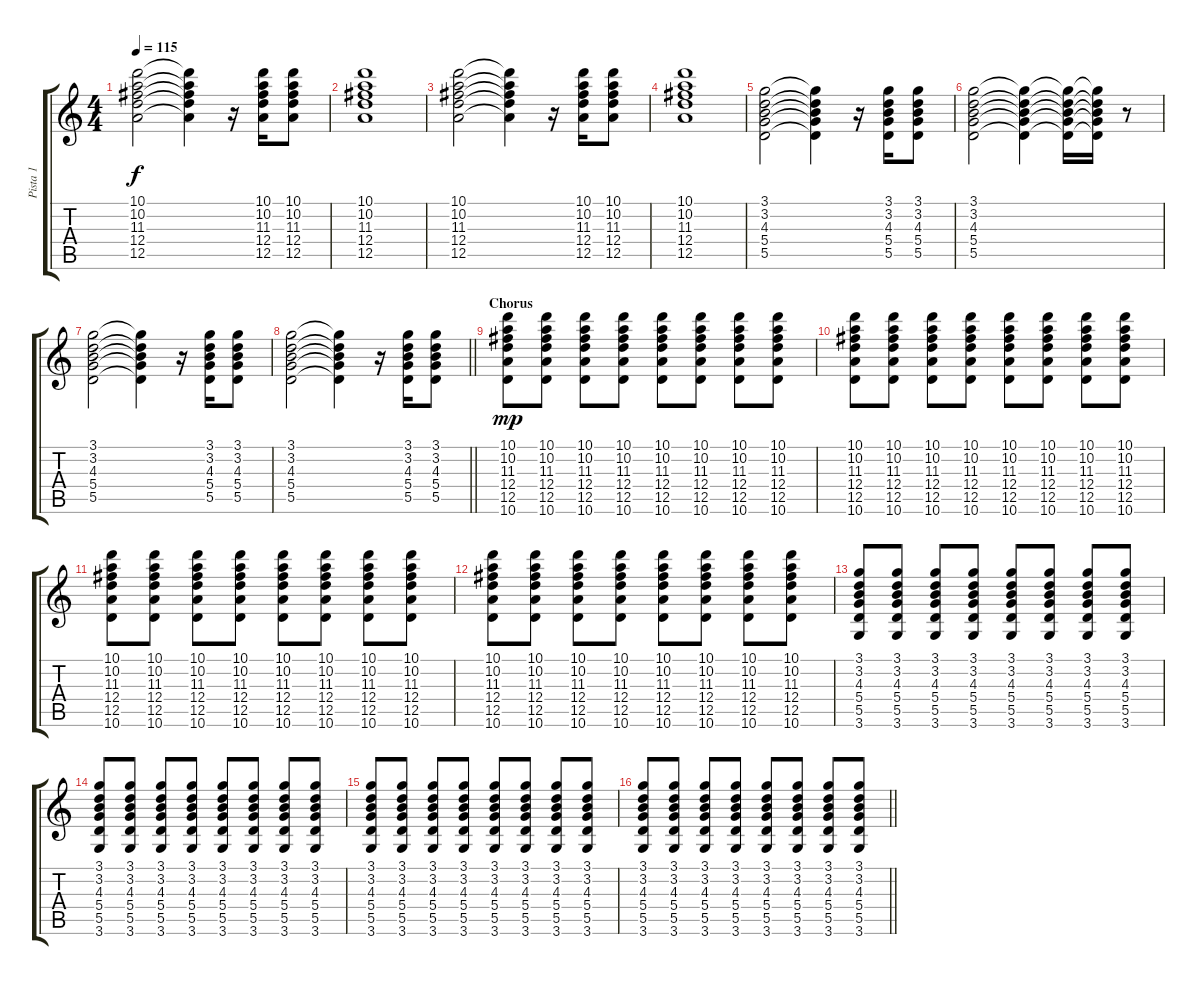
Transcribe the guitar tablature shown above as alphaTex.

\track ("Pista 1" "Pista 1") {instrument electricguitarclean}
\staff {score tabs}
\tuning (E4 B3 G3 D3 A2 E2) {hide}
\ts (4 4)
\tempo 115
\clef g2
\ks c
(10.1 10.2 11.3 12.4 12.5).2{dy f} (10.1{t} 10.2{t} 11.3{t} 12.4{t} 12.5{t}).4 r.16 (10.1 10.2 11.3 12.4 12.5).16 (10.1 10.2 11.3 12.4 12.5).8 |
(10.1 10.2 11.3 12.4 12.5).1 |
(10.1 10.2 11.3 12.4 12.5).2 (10.1{t} 10.2{t} 11.3{t} 12.4{t} 12.5{t}).4 r.16 (10.1 10.2 11.3 12.4 12.5).16 (10.1 10.2 11.3 12.4 12.5).8 |
(10.1 10.2 11.3 12.4 12.5).1 |
(3.1 3.2 4.3 5.4 5.5).2 (3.1{t} 3.2{t} 4.3{t} 5.4{t} 5.5{t}).4 r.16 (3.1 3.2 4.3 5.4 5.5).16 (3.1 3.2 4.3 5.4 5.5).8 |
(3.1 3.2 4.3 5.4 5.5).2 (3.1{t} 3.2{t} 4.3{t} 5.4{t} 5.5{t}).4 (3.1{t} 3.2{t} 4.3{t} 5.4{t} 5.5{t}).16 (3.1{t} 3.2{t} 4.3{t} 5.4{t} 5.5{t}).16 r.8 |
(3.1 3.2 4.3 5.4 5.5).2 (3.1{t} 3.2{t} 4.3{t} 5.4{t} 5.5{t}).4 r.16 (3.1 3.2 4.3 5.4 5.5).16 (3.1 3.2 4.3 5.4 5.5).8 |
\barLineRight lightlight
(3.1 3.2 4.3 5.4 5.5).2 (3.1{t} 3.2{t} 4.3{t} 5.4{t} 5.5{t}).4 r.16 (3.1 3.2 4.3 5.4 5.5).16 (3.1 3.2 4.3 5.4 5.5).8 |
\section ("" "Chorus")
(10.1 10.2 11.3 12.4 12.5 10.6).8{dy mp} (10.1 10.2 11.3 12.4 12.5 10.6).8 (10.1 10.2 11.3 12.4 12.5 10.6).8 (10.1 10.2 11.3 12.4 12.5 10.6).8 (10.1 10.2 11.3 12.4 12.5 10.6).8 (10.1 10.2 11.3 12.4 12.5 10.6).8 (10.1 10.2 11.3 12.4 12.5 10.6).8 (10.1 10.2 11.3 12.4 12.5 10.6).8 |
(10.1 10.2 11.3 12.4 12.5 10.6).8 (10.1 10.2 11.3 12.4 12.5 10.6).8 (10.1 10.2 11.3 12.4 12.5 10.6).8 (10.1 10.2 11.3 12.4 12.5 10.6).8 (10.1 10.2 11.3 12.4 12.5 10.6).8 (10.1 10.2 11.3 12.4 12.5 10.6).8 (10.1 10.2 11.3 12.4 12.5 10.6).8 (10.1 10.2 11.3 12.4 12.5 10.6).8 |
(10.1 10.2 11.3 12.4 12.5 10.6).8 (10.1 10.2 11.3 12.4 12.5 10.6).8 (10.1 10.2 11.3 12.4 12.5 10.6).8 (10.1 10.2 11.3 12.4 12.5 10.6).8 (10.1 10.2 11.3 12.4 12.5 10.6).8 (10.1 10.2 11.3 12.4 12.5 10.6).8 (10.1 10.2 11.3 12.4 12.5 10.6).8 (10.1 10.2 11.3 12.4 12.5 10.6).8 |
(10.1 10.2 11.3 12.4 12.5 10.6).8 (10.1 10.2 11.3 12.4 12.5 10.6).8 (10.1 10.2 11.3 12.4 12.5 10.6).8 (10.1 10.2 11.3 12.4 12.5 10.6).8 (10.1 10.2 11.3 12.4 12.5 10.6).8 (10.1 10.2 11.3 12.4 12.5 10.6).8 (10.1 10.2 11.3 12.4 12.5 10.6).8 (10.1 10.2 11.3 12.4 12.5 10.6).8 |
(3.1 3.2 4.3 5.4 5.5 3.6).8 (3.1 3.2 4.3 5.4 5.5 3.6).8 (3.1 3.2 4.3 5.4 5.5 3.6).8 (3.1 3.2 4.3 5.4 5.5 3.6).8 (3.1 3.2 4.3 5.4 5.5 3.6).8 (3.1 3.2 4.3 5.4 5.5 3.6).8 (3.1 3.2 4.3 5.4 5.5 3.6).8 (3.1 3.2 4.3 5.4 5.5 3.6).8 |
(3.1 3.2 4.3 5.4 5.5 3.6).8 (3.1 3.2 4.3 5.4 5.5 3.6).8 (3.1 3.2 4.3 5.4 5.5 3.6).8 (3.1 3.2 4.3 5.4 5.5 3.6).8 (3.1 3.2 4.3 5.4 5.5 3.6).8 (3.1 3.2 4.3 5.4 5.5 3.6).8 (3.1 3.2 4.3 5.4 5.5 3.6).8 (3.1 3.2 4.3 5.4 5.5 3.6).8 |
(3.1 3.2 4.3 5.4 5.5 3.6).8 (3.1 3.2 4.3 5.4 5.5 3.6).8 (3.1 3.2 4.3 5.4 5.5 3.6).8 (3.1 3.2 4.3 5.4 5.5 3.6).8 (3.1 3.2 4.3 5.4 5.5 3.6).8 (3.1 3.2 4.3 5.4 5.5 3.6).8 (3.1 3.2 4.3 5.4 5.5 3.6).8 (3.1 3.2 4.3 5.4 5.5 3.6).8 |
\barLineRight lightlight
(3.1 3.2 4.3 5.4 5.5 3.6).8 (3.1 3.2 4.3 5.4 5.5 3.6).8 (3.1 3.2 4.3 5.4 5.5 3.6).8 (3.1 3.2 4.3 5.4 5.5 3.6).8 (3.1 3.2 4.3 5.4 5.5 3.6).8 (3.1 3.2 4.3 5.4 5.5 3.6).8 (3.1 3.2 4.3 5.4 5.5 3.6).8 (3.1 3.2 4.3 5.4 5.5 3.6).8
